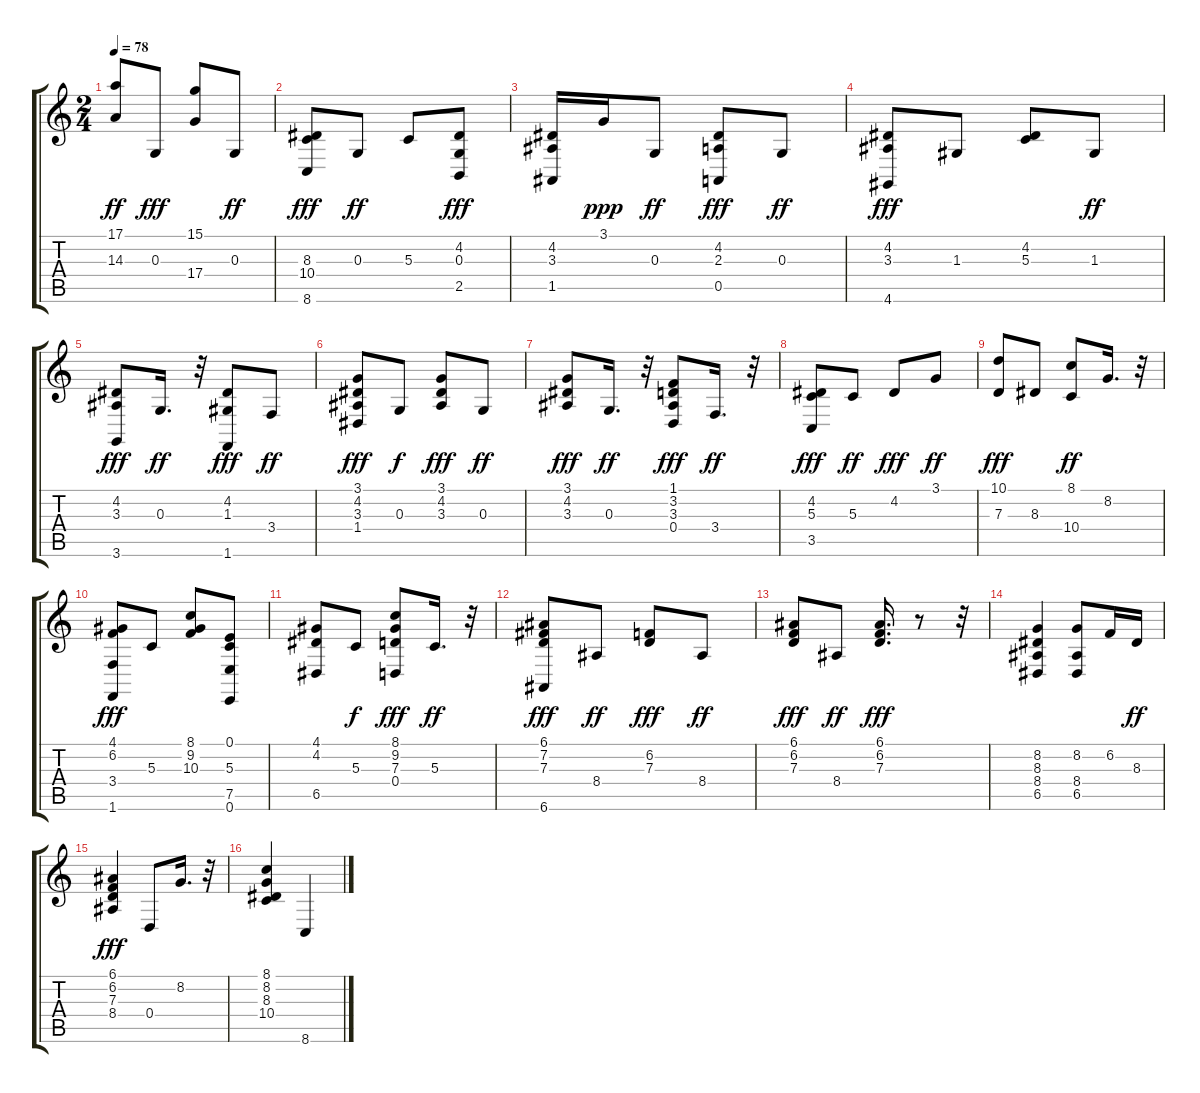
\track "" {instrument acousticgrandpiano}
\staff {score tabs}
\tuning (E4 B3 G3 D3 A2 E2) {hide}
\ts (2 4)
\tempo 78
\clef g2
\ks c
(17.1 14.3).8{dy ff} 0.3.8{dy fff} (15.1 17.4).8 0.3.8{dy ff} |
(8.3 10.4 8.6).8{dy fff} 0.3.8{dy ff} 5.3.8 (4.2 0.3 2.5).8{dy fff} |
(4.2 3.3 1.5).16 3.1.16{dy ppp} 0.3.8{dy ff} (4.2 2.3 0.5).8{dy fff} 0.3.8{dy ff} |
(4.2 3.3 4.6).8{dy fff} 1.3.8 (4.2 5.3).8 1.3.8{dy ff} |
(4.2 3.3 3.6).8{dy fff} 0.3.16{d dy ff} r.32 (4.2 1.3 1.6).8{dy fff} 3.4.8{dy ff} |
(3.1 4.2 3.3 1.4).8{dy fff} 0.3.8{dy f} (3.1 4.2 3.3).8{dy fff} 0.3.8{dy ff} |
(3.1 4.2 3.3).8{dy fff} 0.3.16{d dy ff} r.32 (1.1 3.2 3.3 0.4).8{dy fff} 3.4.16{d dy ff} r.32 |
(4.2 5.3 3.5).8{dy fff} 5.3.8{dy ff} 4.2.8{dy fff} 3.1.8{dy ff} |
(10.1 7.3).8{dy fff} 8.3.8 (8.1 10.4).8{dy ff} 8.2.16{d} r.32 |
(4.1 6.2 3.4 1.6).8{dy fff} 5.3.8 (8.1 9.2 10.3).8 (0.1 5.3 7.5 0.6).8 |
(4.1 4.2 6.5).8 5.3.8{dy f} (8.1 9.2 7.3 0.4).8{dy fff} 5.3.16{d dy ff} r.32 |
(6.1 7.2 7.3 6.6).8{dy fff} 8.4.8{dy ff} (6.2 7.3).8{dy fff} 8.4.8{dy ff} |
(6.1 6.2 7.3).8{dy fff} 8.4.8{dy ff} (6.1 6.2 7.3).16{d dy fff} r.8 r.32 |
(8.2 8.3 8.4 6.5).4 (8.2 8.4 6.5).8 6.2.16 8.3.16{dy ff} |
(6.1 6.2 7.3 8.4).4{dy fff} 0.4.8 8.2.16{d} r.32 |
(8.1 8.2 8.3 10.4).4 8.6.4
